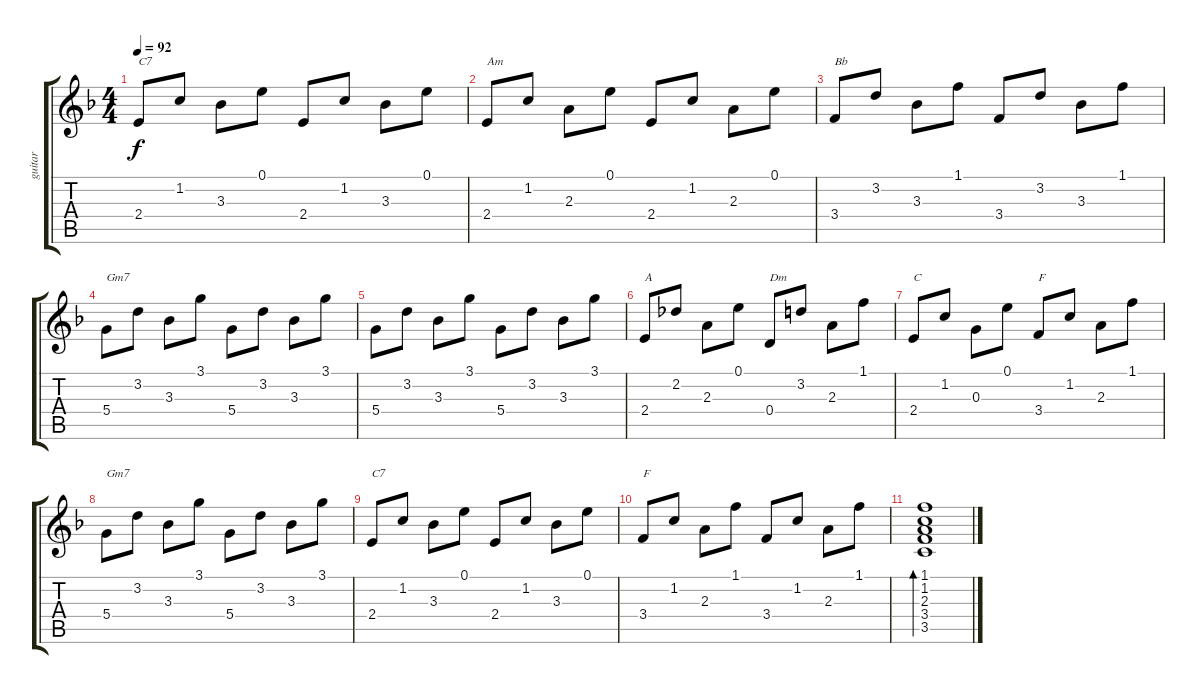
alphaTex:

\track ("guitar" "guitar") {instrument electricguitarclean}
\staff {score tabs}
\tuning (E4 B3 G3 D3 A2 E2) {hide}
\ts (4 4)
\tempo 92
\clef g2
\ks f
2.4.8{txt "C7" dy f} 1.2.8 3.3.8 0.1.8 2.4.8 1.2.8 3.3.8 0.1.8 |
2.4.8{txt "Am"} 1.2.8 2.3.8 0.1.8 2.4.8 1.2.8 2.3.8 0.1.8 |
3.4.8{txt "Bb"} 3.2.8 3.3.8 1.1.8 3.4.8 3.2.8 3.3.8 1.1.8 |
5.4.8{txt "Gm7"} 3.2.8 3.3.8 3.1.8 5.4.8 3.2.8 3.3.8 3.1.8 |
5.4.8 3.2.8 3.3.8 3.1.8 5.4.8 3.2.8 3.3.8 3.1.8 |
2.4.8{txt "A"} 2.2.8 2.3.8 0.1.8 0.4.8{txt "Dm"} 3.2.8 2.3.8 1.1.8 |
2.4.8{txt "C"} 1.2.8 0.3.8 0.1.8 3.4.8{txt "F"} 1.2.8 2.3.8 1.1.8 |
5.4.8{txt "Gm7"} 3.2.8 3.3.8 3.1.8 5.4.8 3.2.8 3.3.8 3.1.8 |
2.4.8{txt "C7"} 1.2.8 3.3.8 0.1.8 2.4.8 1.2.8 3.3.8 0.1.8 |
3.4.8{txt "F"} 1.2.8 2.3.8 1.1.8 3.4.8 1.2.8 2.3.8 1.1.8 |
(1.1 1.2 2.3 3.4 3.5).1{bd 240}
